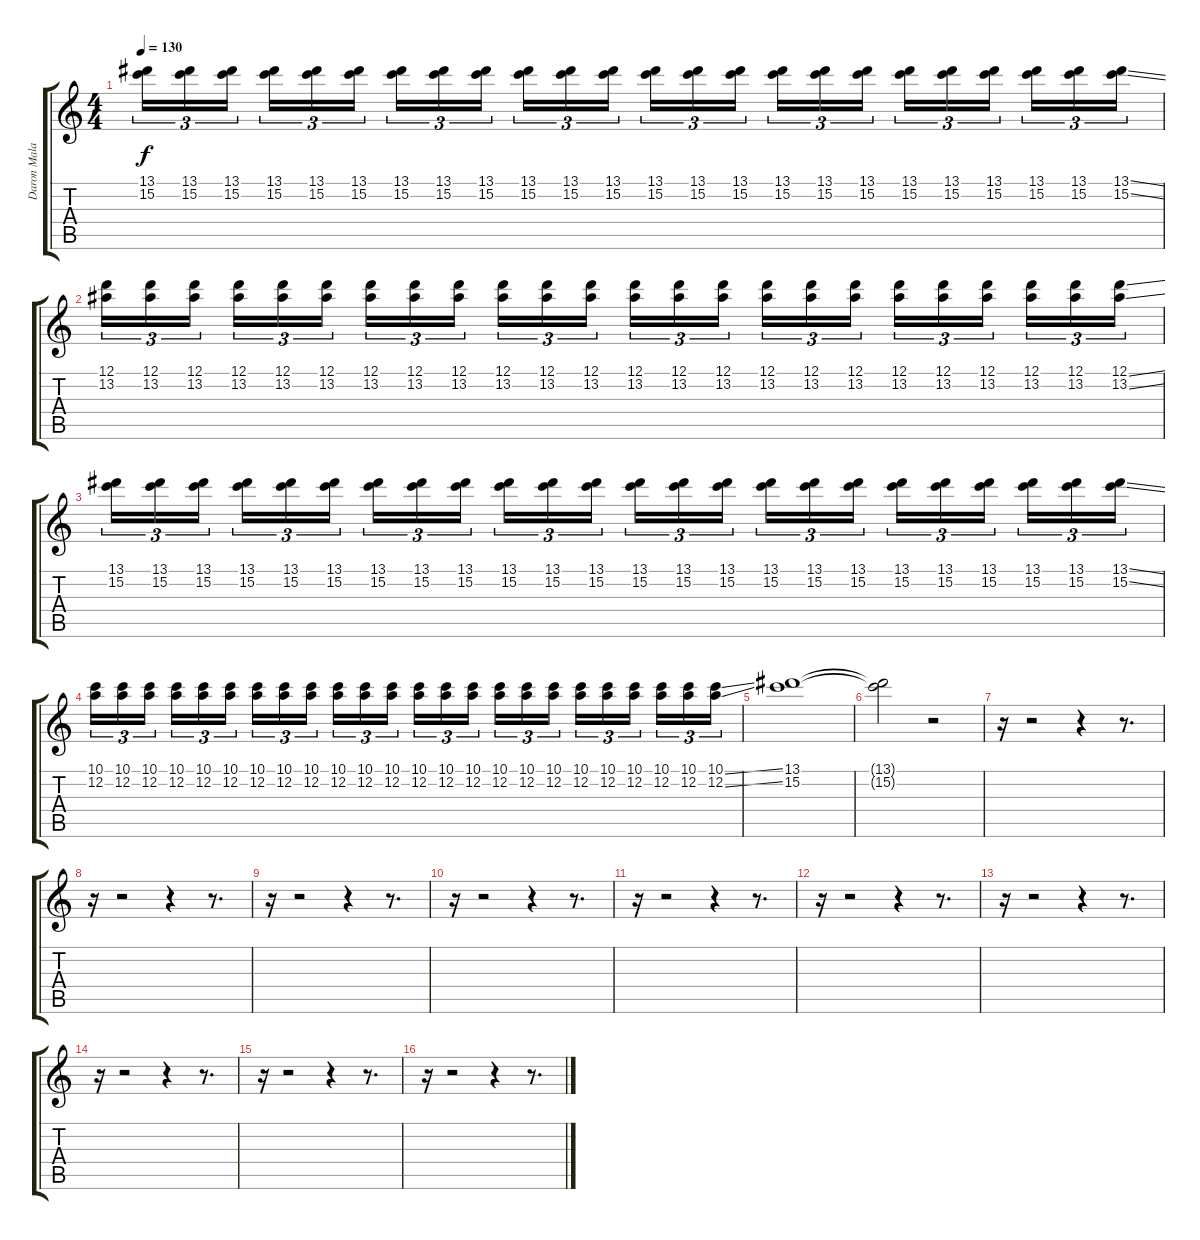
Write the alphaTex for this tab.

\track ("Daron Malakian" "Daron Mala") {instrument electricguitarclean}
\staff {score tabs}
\tuning (D4 A3 F3 C3 G2 C2) {hide}
\ts (4 4)
\tempo 130
\clef g2
\ks c
(13.1 15.2).16{tu (3 2) dy f} (13.1 15.2).16{tu (3 2)} (13.1 15.2).16{tu (3 2)} (13.1 15.2).16{tu (3 2)} (13.1 15.2).16{tu (3 2)} (13.1 15.2).16{tu (3 2)} (13.1 15.2).16{tu (3 2)} (13.1 15.2).16{tu (3 2)} (13.1 15.2).16{tu (3 2)} (13.1 15.2).16{tu (3 2)} (13.1 15.2).16{tu (3 2)} (13.1 15.2).16{tu (3 2)} (13.1 15.2).16{tu (3 2)} (13.1 15.2).16{tu (3 2)} (13.1 15.2).16{tu (3 2)} (13.1 15.2).16{tu (3 2)} (13.1 15.2).16{tu (3 2)} (13.1 15.2).16{tu (3 2)} (13.1 15.2).16{tu (3 2)} (13.1 15.2).16{tu (3 2)} (13.1 15.2).16{tu (3 2)} (13.1 15.2).16{tu (3 2)} (13.1 15.2).16{tu (3 2)} (13.1{ss} 15.2{ss}).16{tu (3 2)} |
(12.1 13.2).16{tu (3 2)} (12.1 13.2).16{tu (3 2)} (12.1 13.2).16{tu (3 2)} (12.1 13.2).16{tu (3 2)} (12.1 13.2).16{tu (3 2)} (12.1 13.2).16{tu (3 2)} (12.1 13.2).16{tu (3 2)} (12.1 13.2).16{tu (3 2)} (12.1 13.2).16{tu (3 2)} (12.1 13.2).16{tu (3 2)} (12.1 13.2).16{tu (3 2)} (12.1 13.2).16{tu (3 2)} (12.1 13.2).16{tu (3 2)} (12.1 13.2).16{tu (3 2)} (12.1 13.2).16{tu (3 2)} (12.1 13.2).16{tu (3 2)} (12.1 13.2).16{tu (3 2)} (12.1 13.2).16{tu (3 2)} (12.1 13.2).16{tu (3 2)} (12.1 13.2).16{tu (3 2)} (12.1 13.2).16{tu (3 2)} (12.1 13.2).16{tu (3 2)} (12.1 13.2).16{tu (3 2)} (12.1{ss} 13.2{ss}).16{tu (3 2)} |
(13.1 15.2).16{tu (3 2)} (13.1 15.2).16{tu (3 2)} (13.1 15.2).16{tu (3 2)} (13.1 15.2).16{tu (3 2)} (13.1 15.2).16{tu (3 2)} (13.1 15.2).16{tu (3 2)} (13.1 15.2).16{tu (3 2)} (13.1 15.2).16{tu (3 2)} (13.1 15.2).16{tu (3 2)} (13.1 15.2).16{tu (3 2)} (13.1 15.2).16{tu (3 2)} (13.1 15.2).16{tu (3 2)} (13.1 15.2).16{tu (3 2)} (13.1 15.2).16{tu (3 2)} (13.1 15.2).16{tu (3 2)} (13.1 15.2).16{tu (3 2)} (13.1 15.2).16{tu (3 2)} (13.1 15.2).16{tu (3 2)} (13.1 15.2).16{tu (3 2)} (13.1 15.2).16{tu (3 2)} (13.1 15.2).16{tu (3 2)} (13.1 15.2).16{tu (3 2)} (13.1 15.2).16{tu (3 2)} (13.1{ss} 15.2{ss}).16{tu (3 2)} |
(10.1 12.2).16{tu (3 2)} (10.1 12.2).16{tu (3 2)} (10.1 12.2).16{tu (3 2)} (10.1 12.2).16{tu (3 2)} (10.1 12.2).16{tu (3 2)} (10.1 12.2).16{tu (3 2)} (10.1 12.2).16{tu (3 2)} (10.1 12.2).16{tu (3 2)} (10.1 12.2).16{tu (3 2)} (10.1 12.2).16{tu (3 2)} (10.1 12.2).16{tu (3 2)} (10.1 12.2).16{tu (3 2)} (10.1 12.2).16{tu (3 2)} (10.1 12.2).16{tu (3 2)} (10.1 12.2).16{tu (3 2)} (10.1 12.2).16{tu (3 2)} (10.1 12.2).16{tu (3 2)} (10.1 12.2).16{tu (3 2)} (10.1 12.2).16{tu (3 2)} (10.1 12.2).16{tu (3 2)} (10.1 12.2).16{tu (3 2)} (10.1 12.2).16{tu (3 2)} (10.1 12.2).16{tu (3 2)} (10.1{ss} 12.2{ss}).16{tu (3 2)} |
(13.1 15.2).1 |
(13.1{t} 15.2{t}).2 r.2 |
r.16 r.2 r.4 r.8{d} |
r.16 r.2 r.4 r.8{d} |
r.16 r.2 r.4 r.8{d} |
r.16 r.2 r.4 r.8{d} |
r.16 r.2 r.4 r.8{d} |
r.16 r.2 r.4 r.8{d} |
r.16 r.2 r.4 r.8{d} |
r.16 r.2 r.4 r.8{d} |
r.16 r.2 r.4 r.8{d} |
r.16 r.2 r.4 r.8{d}
